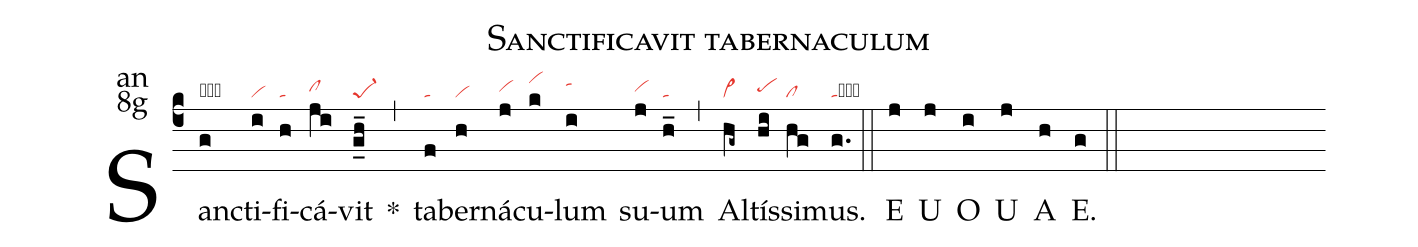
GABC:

name:Sanctificavit tabernaculum;
office-part:an;
mode:8g;
nabc-lines:1;
%%
(c4) San(g|obta)cti(i|vi)fi(h|ta)cá(ji|clhh)vit(g_h_|pe-1) <sp>*</sp>(,) ta(f|ta)ber(h|vi)ná(j|vihh)cu(k|vihk)lum(i|tahj) su(j|vihh)um(h_|ta) (,) Al(hg~|vi>)tís(hi|pehh)si(hg|cl)mus.(g.|tacb) (::)

<eu>E(j) U(j) O(i) U(j) A(h) E.(g) </eu>(::)
